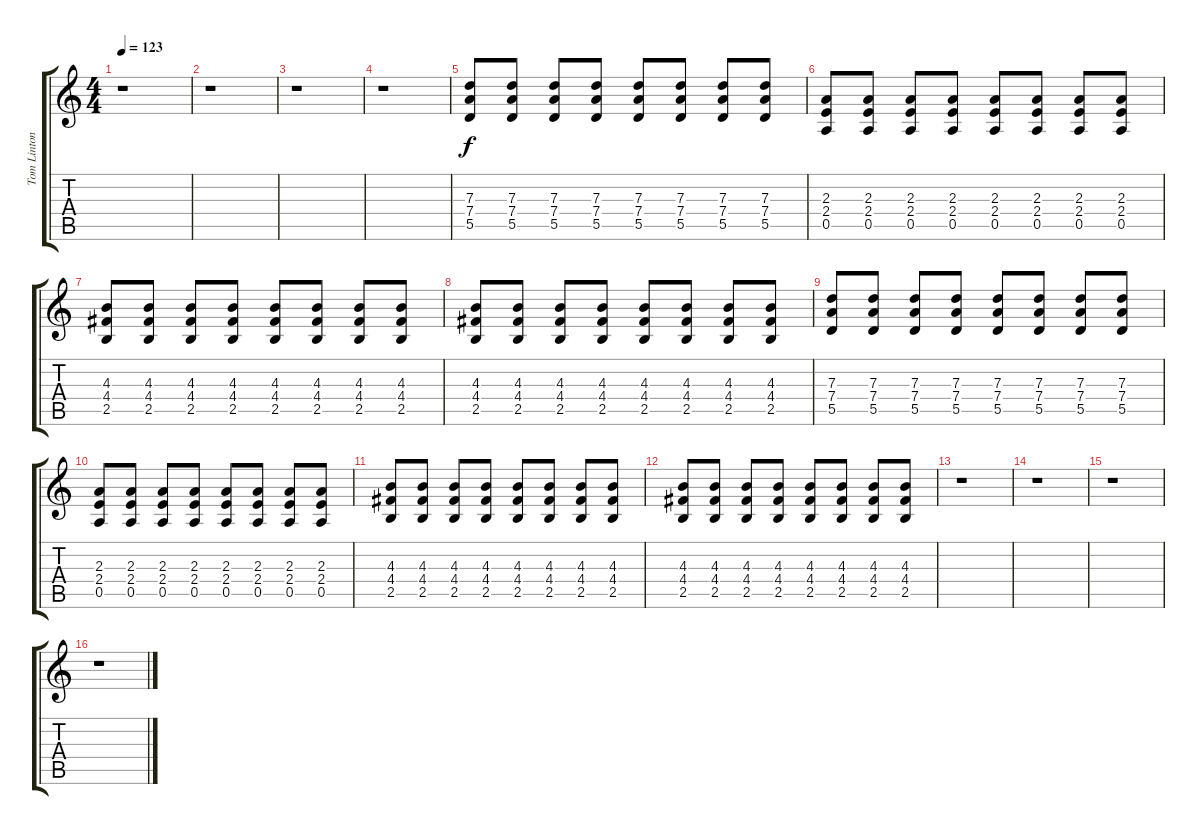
\track ("Tom Linton (Distorted Guitar)" "Tom Linton") {instrument overdrivenguitar}
\staff {score tabs}
\tuning (E4 B3 G3 D3 A2 E2) {hide}
\ts (4 4)
\tempo 123
\clef g2
\ks c
r.1{dy f} |
r.1 |
r.1 |
r.1 |
(7.3 7.4 5.5).8 (7.3 7.4 5.5).8 (7.3 7.4 5.5).8 (7.3 7.4 5.5).8 (7.3 7.4 5.5).8 (7.3 7.4 5.5).8 (7.3 7.4 5.5).8 (7.3 7.4 5.5).8 |
(2.3 2.4 0.5).8 (2.3 2.4 0.5).8 (2.3 2.4 0.5).8 (2.3 2.4 0.5).8 (2.3 2.4 0.5).8 (2.3 2.4 0.5).8 (2.3 2.4 0.5).8 (2.3 2.4 0.5).8 |
(4.3 4.4 2.5).8 (4.3 4.4 2.5).8 (4.3 4.4 2.5).8 (4.3 4.4 2.5).8 (4.3 4.4 2.5).8 (4.3 4.4 2.5).8 (4.3 4.4 2.5).8 (4.3 4.4 2.5).8 |
(4.3 4.4 2.5).8 (4.3 4.4 2.5).8 (4.3 4.4 2.5).8 (4.3 4.4 2.5).8 (4.3 4.4 2.5).8 (4.3 4.4 2.5).8 (4.3 4.4 2.5).8 (4.3 4.4 2.5).8 |
(7.3 7.4 5.5).8 (7.3 7.4 5.5).8 (7.3 7.4 5.5).8 (7.3 7.4 5.5).8 (7.3 7.4 5.5).8 (7.3 7.4 5.5).8 (7.3 7.4 5.5).8 (7.3 7.4 5.5).8 |
(2.3 2.4 0.5).8 (2.3 2.4 0.5).8 (2.3 2.4 0.5).8 (2.3 2.4 0.5).8 (2.3 2.4 0.5).8 (2.3 2.4 0.5).8 (2.3 2.4 0.5).8 (2.3 2.4 0.5).8 |
(4.3 4.4 2.5).8 (4.3 4.4 2.5).8 (4.3 4.4 2.5).8 (4.3 4.4 2.5).8 (4.3 4.4 2.5).8 (4.3 4.4 2.5).8 (4.3 4.4 2.5).8 (4.3 4.4 2.5).8 |
(4.3 4.4 2.5).8 (4.3 4.4 2.5).8 (4.3 4.4 2.5).8 (4.3 4.4 2.5).8 (4.3 4.4 2.5).8 (4.3 4.4 2.5).8 (4.3 4.4 2.5).8 (4.3 4.4 2.5).8 |
r.1 |
r.1 |
r.1 |
r.1
